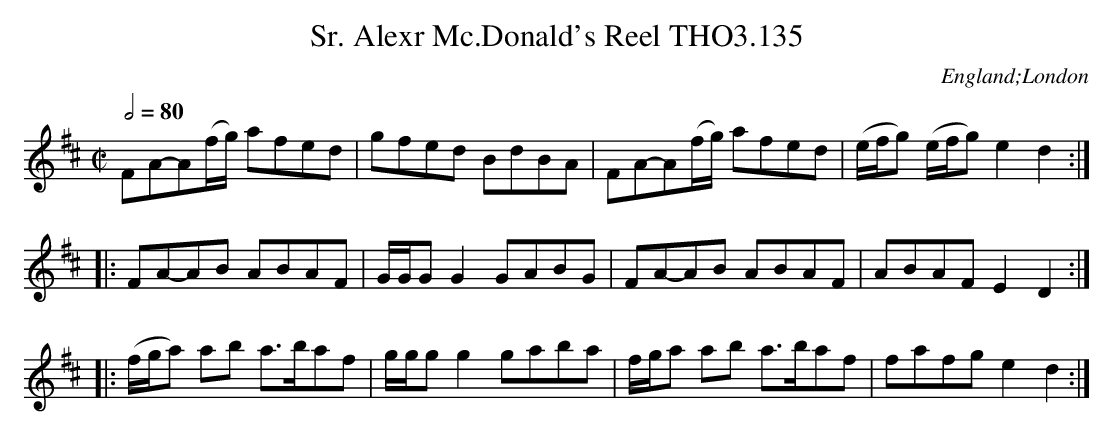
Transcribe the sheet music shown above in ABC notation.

X:1
T:Sr. Alexr Mc.Donald's Reel THO3.135
O:England;London
M:C|
L:1/8
Q:1/2=80
K:D
FA-A(f/g/) afed|gfed BdBA|FA-A(f/g/) afed|(e/f/g) (e/f/g) e2d2:|
|:FA-AB ABAF|G/G/G G2 GABG|FA-AB ABAF|ABAF E2D2:|
|:(f/g/a) ab a>baf|g/g/g g2 gaba|f/g/a ab a>baf|fafg e2d2:|
